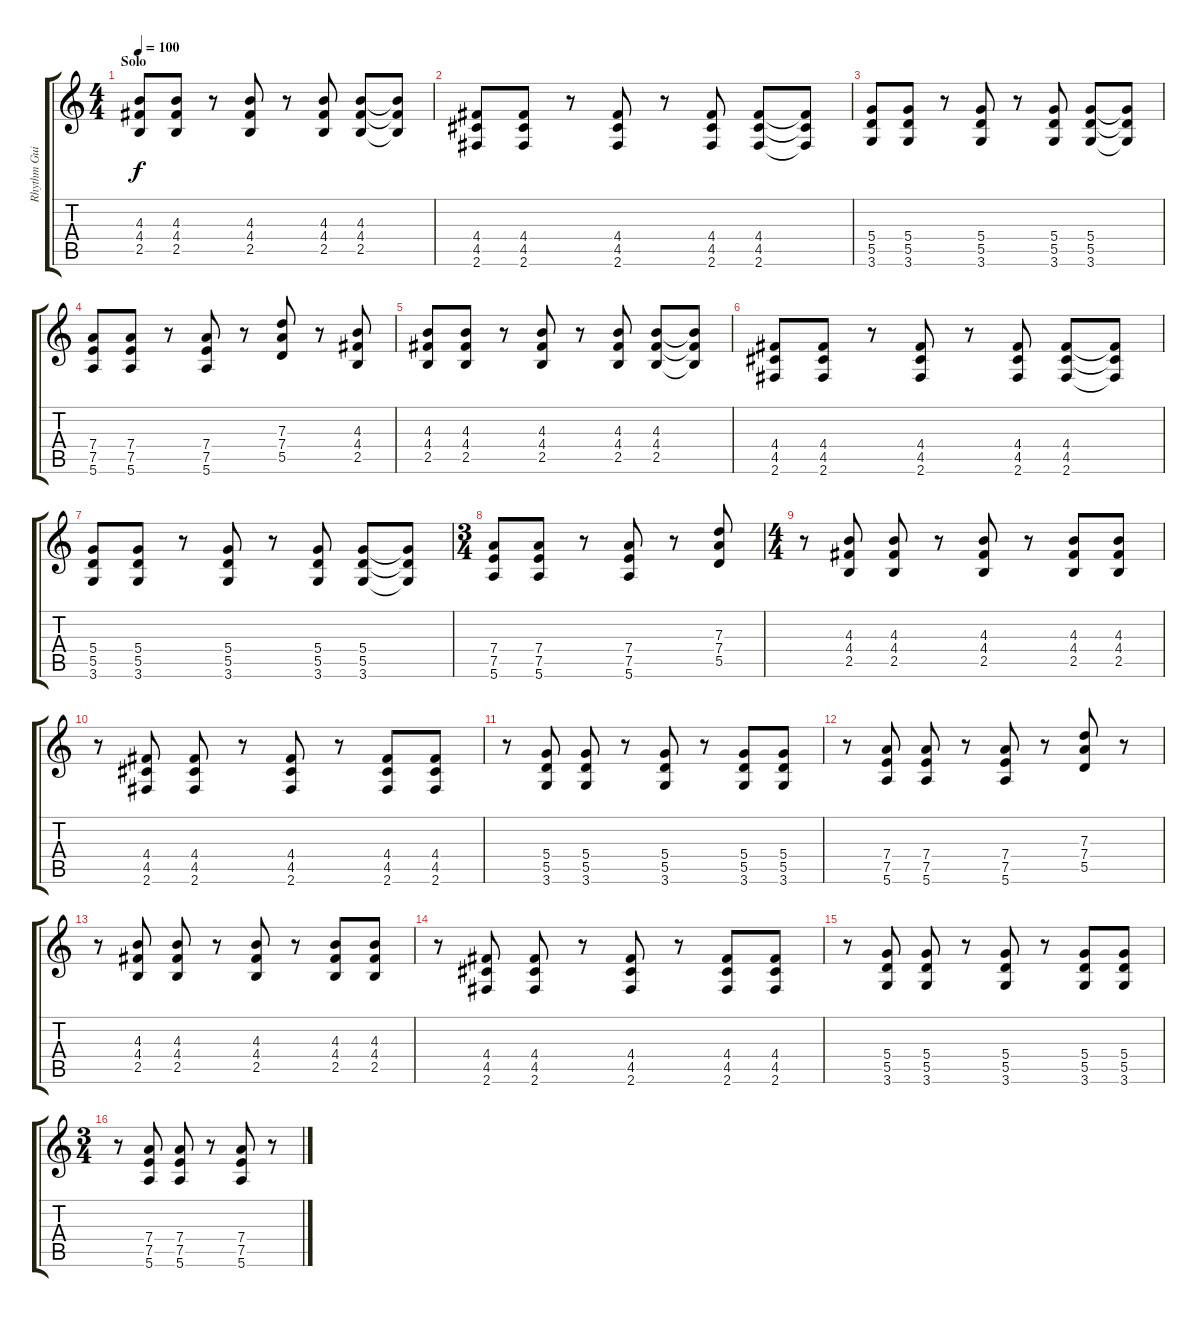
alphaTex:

\track ("Rhythm Guitar" "Rhythm Gui") {solo instrument distortionguitar}
\staff {score tabs}
\tuning (E4 B3 G3 D3 A2 E2) {hide}
\ts (4 4)
\section ("" "Solo")
\tempo 100
\clef g2
\ks c
(4.3 4.4 2.5).8{dy f} (4.3 4.4 2.5).8 r.8 (4.3 4.4 2.5).8 r.8 (4.3 4.4 2.5).8 (4.3 4.4 2.5).8 (4.3{t} 4.4{t} 2.5{t}).8 |
(4.4 4.5 2.6).8 (4.4 4.5 2.6).8 r.8 (4.4 4.5 2.6).8 r.8 (4.4 4.5 2.6).8 (4.4 4.5 2.6).8 (4.4{t} 4.5{t} 2.6{t}).8 |
(5.4 5.5 3.6).8 (5.4 5.5 3.6).8 r.8 (5.4 5.5 3.6).8 r.8 (5.4 5.5 3.6).8 (5.4 5.5 3.6).8 (5.4{t} 5.5{t} 3.6{t}).8 |
(7.4 7.5 5.6).8 (7.4 7.5 5.6).8 r.8 (7.4 7.5 5.6).8 r.8 (7.3 7.4 5.5).8 r.8 (4.3 4.4 2.5).8 |
(4.3 4.4 2.5).8 (4.3 4.4 2.5).8 r.8 (4.3 4.4 2.5).8 r.8 (4.3 4.4 2.5).8 (4.3 4.4 2.5).8 (4.3{t} 4.4{t} 2.5{t}).8 |
(4.4 4.5 2.6).8 (4.4 4.5 2.6).8 r.8 (4.4 4.5 2.6).8 r.8 (4.4 4.5 2.6).8 (4.4 4.5 2.6).8 (4.4{t} 4.5{t} 2.6{t}).8 |
(5.4 5.5 3.6).8 (5.4 5.5 3.6).8 r.8 (5.4 5.5 3.6).8 r.8 (5.4 5.5 3.6).8 (5.4 5.5 3.6).8 (5.4{t} 5.5{t} 3.6{t}).8 |
\ts (3 4)
(7.4 7.5 5.6).8 (7.4 7.5 5.6).8 r.8 (7.4 7.5 5.6).8 r.8 (7.3 7.4 5.5).8 |
\ts (4 4)
r.8 (4.3 4.4 2.5).8 (4.3 4.4 2.5).8 r.8 (4.3 4.4 2.5).8 r.8 (4.3 4.4 2.5).8 (4.3 4.4 2.5).8 |
r.8 (4.4 4.5 2.6).8 (4.4 4.5 2.6).8 r.8 (4.4 4.5 2.6).8 r.8 (4.4 4.5 2.6).8 (4.4 4.5 2.6).8 |
r.8 (5.4 5.5 3.6).8 (5.4 5.5 3.6).8 r.8 (5.4 5.5 3.6).8 r.8 (5.4 5.5 3.6).8 (5.4 5.5 3.6).8 |
r.8 (7.4 7.5 5.6).8 (7.4 7.5 5.6).8 r.8 (7.4 7.5 5.6).8 r.8 (7.3 7.4 5.5).8 r.8 |
r.8 (4.3 4.4 2.5).8 (4.3 4.4 2.5).8 r.8 (4.3 4.4 2.5).8 r.8 (4.3 4.4 2.5).8 (4.3 4.4 2.5).8 |
r.8 (4.4 4.5 2.6).8 (4.4 4.5 2.6).8 r.8 (4.4 4.5 2.6).8 r.8 (4.4 4.5 2.6).8 (4.4 4.5 2.6).8 |
r.8 (5.4 5.5 3.6).8 (5.4 5.5 3.6).8 r.8 (5.4 5.5 3.6).8 r.8 (5.4 5.5 3.6).8 (5.4 5.5 3.6).8 |
\ts (3 4)
r.8 (7.4 7.5 5.6).8 (7.4 7.5 5.6).8 r.8 (7.4 7.5 5.6).8 r.8
